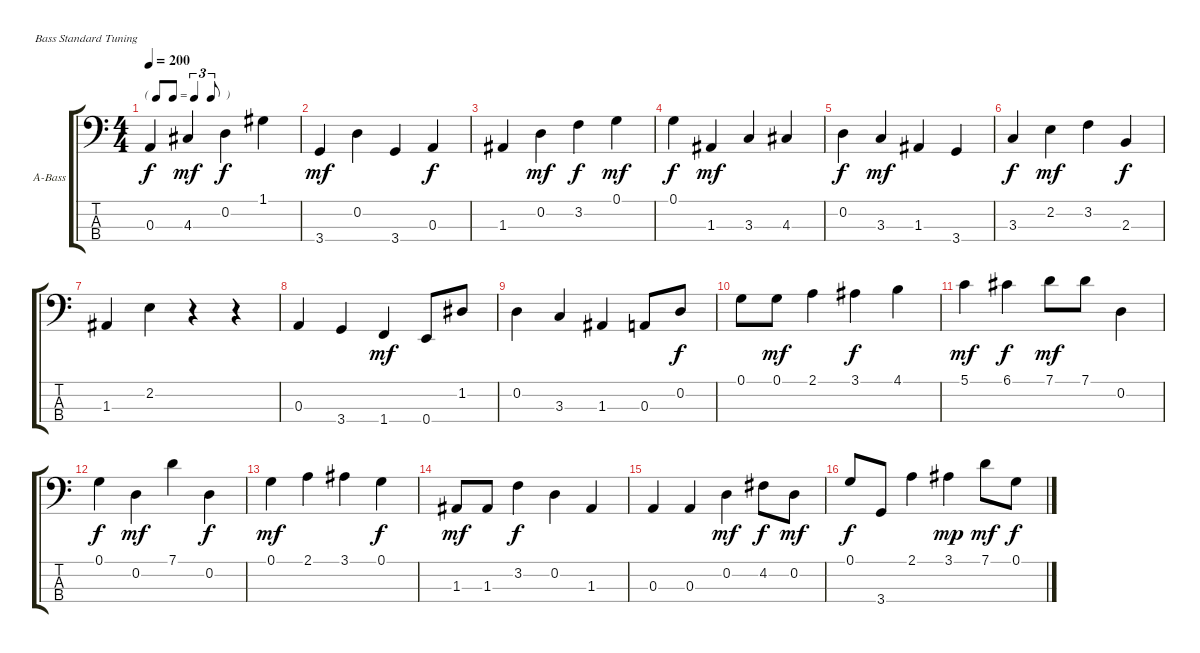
\bracketExtendMode groupsimilarinstruments
\firstSystemTrackNameOrientation horizontal
\otherSystemsTrackNameOrientation horizontal
\track ("Contrebasse" "A-Bass") {instrument acousticbass}
\staff {score tabs}
\tuning (G2 D2 A1 E1)
\ts (4 4)
\tf triplet8th
\tempo 200
\clef f4
\ks c
0.3.4{dy f} 4.3.4{dy mf} 0.2.4{dy f} 1.1.4 |
3.4.4{dy mf} 0.2.4 3.4.4 0.3.4{dy f} |
1.3.4 0.2.4{dy mf} 3.2.4{dy f} 0.1.4{dy mf} |
0.1.4{dy f} 1.3.4{dy mf} 3.3.4 4.3.4 |
0.2.4{dy f} 3.3.4{dy mf} 1.3.4 3.4.4 |
3.3.4{dy f} 2.2.4{dy mf} 3.2.4 2.3.4{dy f} |
1.3.4 2.2.4 r.4 r.4 |
0.3.4 3.4.4 1.4.4{dy mf} 0.4.8 1.2.8 |
0.2.4 3.3.4 1.3.4 0.3.8 0.2.8{dy f} |
0.1.8 0.1.8{dy mf} 2.1.4 3.1.4{dy f} 4.1.4 |
5.1.4{dy mf} 6.1.4{dy f} 7.1.8{dy mf} 7.1.8 0.2.4 |
0.1.4{dy f} 0.2.4{dy mf} 7.1.4 0.2.4{dy f} |
0.1.4{dy mf} 2.1.4 3.1.4 0.1.4{dy f} |
1.3.8{dy mf} 1.3.8 3.2.4{dy f} 0.2.4 1.3.4 |
0.3.4 0.3.4 0.2.4{dy mf} 4.2.8{dy f} 0.2.8{dy mf} |
0.1.8{dy f} 3.4.8 2.1.4 3.1.4{dy mp} 7.1.8{dy mf} 0.1.8{dy f}
